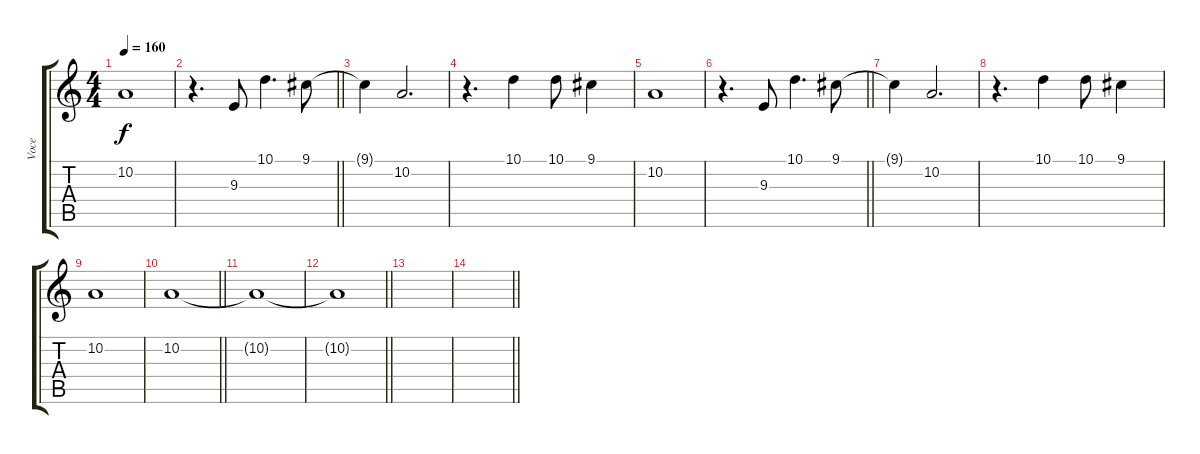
\track ("Voce" "Voce") {instrument lead1square}
\staff {score tabs}
\tuning (E4 B3 G3 D3 A2 E2) {hide}
\ts (4 4)
\tempo 160
\clef g2
\ks c
10.2.1{dy f} |
\barLineRight lightlight
r.4{d} 9.3.8 10.1.4{d} 9.1.8 |
9.1{t}.4 10.2.2{d} |
r.4{d} 10.1.4 10.1.8 9.1.4 |
10.2.1 |
\barLineRight lightlight
r.4{d} 9.3.8 10.1.4{d} 9.1.8 |
9.1{t}.4 10.2.2{d} |
r.4{d} 10.1.4 10.1.8 9.1.4 |
10.2.1 |
\barLineRight lightlight
10.2.1 |
10.2{t}.1 |
\barLineRight lightlight
10.2{t}.1 |
|
\barLineRight lightlight
